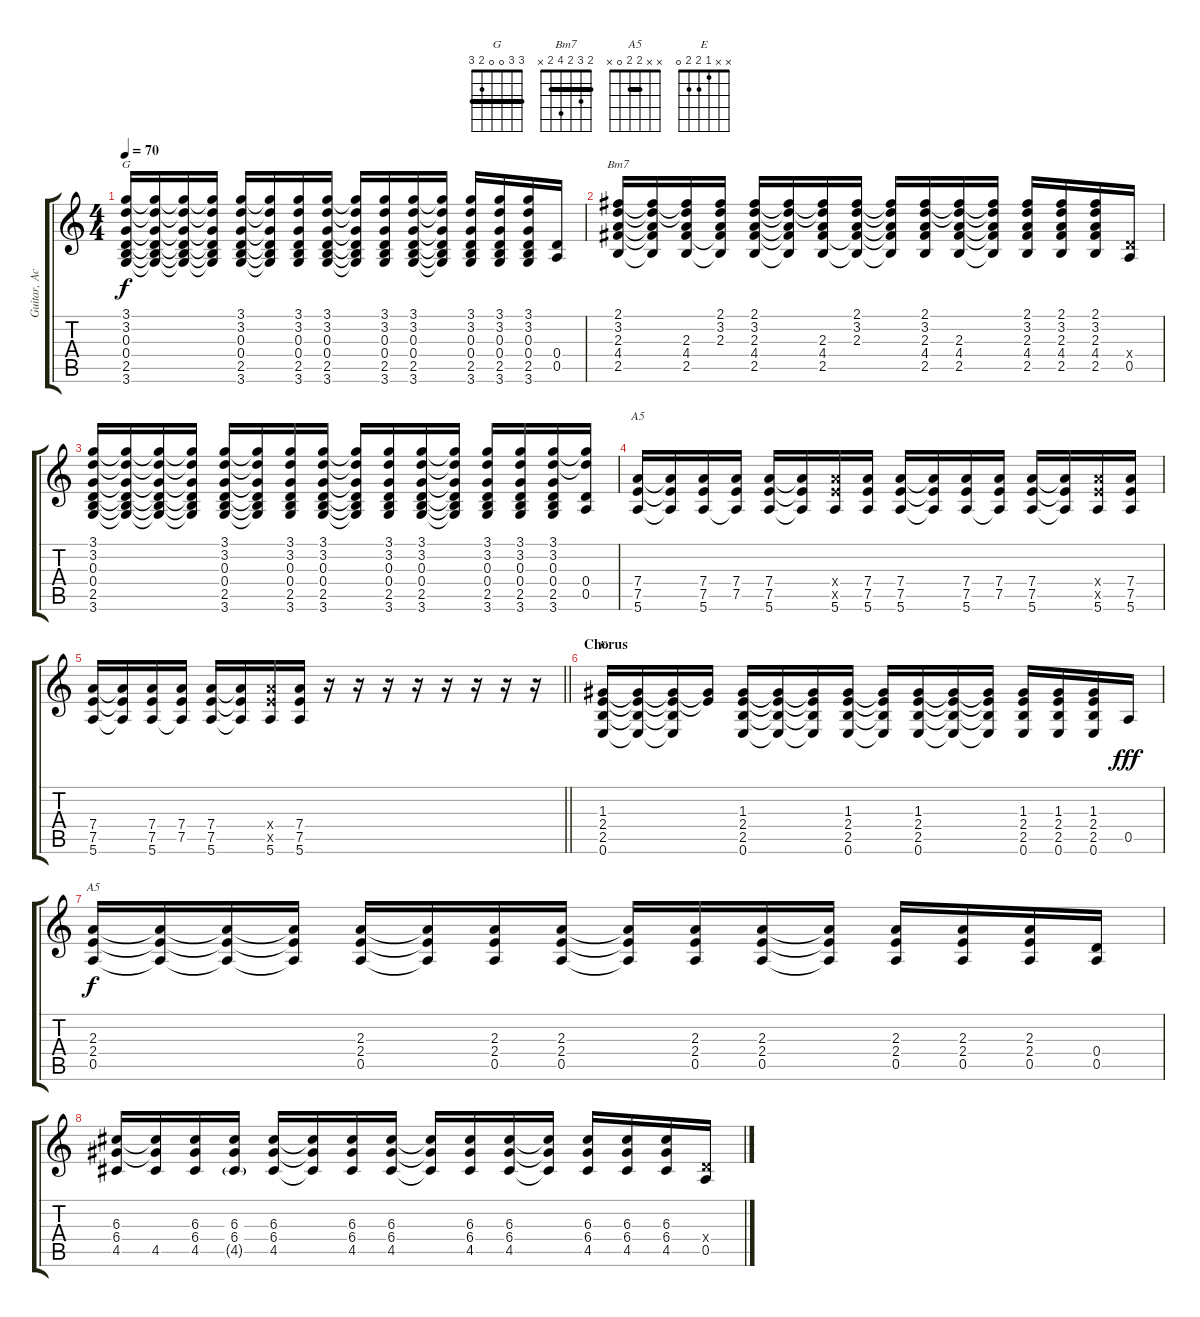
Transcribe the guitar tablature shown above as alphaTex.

\track ("Guitar, Acoustic" "Guitar, Ac") {instrument acousticguitarsteel}
\staff {score tabs}
\tuning (E4 B3 G3 D3 A2 E2) {hide}
\chord ("G" 3 3 0 0 2 3) {barre 3}
\chord ("Bm7" 2 3 2 4 2 x) {barre 2}
\chord ("A5" x x x 7 7 5) {firstfret 5 barre 7}
\chord ("E" x x 1 2 2 0)
\chord ("A5" x x 2 2 0 x) {barre 2}
\ts (4 4)
\tempo 70
\clef g2
\ks c
(3.1 3.2 0.3 0.4 2.5 3.6).16{ch "G" dy f} (3.1{t} 3.2{t} 0.3{t} 0.4{t} 2.5{t} 3.6{t}).16 (3.1{t} 3.2{t} 0.3{t} 0.4{t} 2.5{t} 3.6{t}).16 (3.1{t} 3.2{t} 0.3{t} 0.4{t} 2.5{t} 3.6{t}).16 (3.1 3.2 0.3 0.4 2.5 3.6).16 (3.1{t} 3.2{t} 0.3{t} 0.4{t} 2.5{t} 3.6{t}).16 (3.1 3.2 0.3 0.4 2.5 3.6).16 (3.1 3.2 0.3 0.4 2.5 3.6).16 (3.1{t} 3.2{t} 0.3{t} 0.4{t} 2.5{t} 3.6{t}).16 (3.1 3.2 0.3 0.4 2.5 3.6).16 (3.1 3.2 0.3 0.4 2.5 3.6).16 (3.1{t} 3.2{t} 0.3{t} 0.4{t} 2.5{t} 3.6{t}).16 (3.1 3.2 0.3 0.4 2.5 3.6).16 (3.1 3.2 0.3 0.4 2.5 3.6).16 (3.1 3.2 0.3 0.4 2.5 3.6).16 (0.4 0.5).16 |
(2.1 3.2 2.3 4.4 2.5).16{ch "Bm7"} (2.1{t} 3.2{t} 2.3{t} 4.4{t} 2.5{t}).16 (2.1{t} 3.2{t} 2.3 4.4 2.5).16 (2.1 3.2 2.3 4.4{t} 2.5{t}).16 (2.1 3.2 2.3 4.4 2.5).16 (2.1{t} 3.2{t} 2.3{t} 4.4{t} 2.5{t}).16 (2.1{t} 3.2{t} 2.3 4.4 2.5).16 (2.1 3.2 2.3 4.4{t} 2.5{t}).16 (2.1{t} 3.2{t} 2.3{t} 4.4{t} 2.5{t}).16 (2.1 3.2 2.3 4.4 2.5).16 (2.1{t} 3.2{t} 2.3 4.4 2.5).16 (2.1{t} 3.2{t} 2.3{t} 4.4{t} 2.5{t}).16 (2.1 3.2 2.3 4.4 2.5).16 (2.1 3.2 2.3 4.4 2.5).16 (2.1 3.2 2.3 4.4 2.5).16 (0.4{x} 0.5).16 |
(3.1 3.2 0.3 0.4 2.5 3.6).16 (3.1{t} 3.2{t} 0.3{t} 0.4{t} 2.5{t} 3.6{t}).16 (3.1{t} 3.2{t} 0.3{t} 0.4{t} 2.5{t} 3.6{t}).16 (3.1{t} 3.2{t} 0.3{t} 0.4{t} 2.5{t} 3.6{t}).16 (3.1 3.2 0.3 0.4 2.5 3.6).16 (3.1{t} 3.2{t} 0.3{t} 0.4{t} 2.5{t} 3.6{t}).16 (3.1 3.2 0.3 0.4 2.5 3.6).16 (3.1 3.2 0.3 0.4 2.5 3.6).16 (3.1{t} 3.2{t} 0.3{t} 0.4{t} 2.5{t} 3.6{t}).16 (3.1 3.2 0.3 0.4 2.5 3.6).16 (3.1 3.2 0.3 0.4 2.5 3.6).16 (3.1{t} 3.2{t} 0.3{t} 0.4{t} 2.5{t} 3.6{t}).16 (3.1 3.2 0.3 0.4 2.5 3.6).16 (3.1 3.2 0.3 0.4 2.5 3.6).16 (3.1 3.2 0.3 0.4 2.5 3.6).16 (3.1{t} 3.2{t} 0.4 0.5).16 |
(7.4 7.5 5.6).16{ch "A5"} (7.4{t} 7.5{t} 5.6{t}).16 (7.4 7.5 5.6).16 (7.4 7.5 5.6{t}).16 (7.4 7.5 5.6).16 (7.4{t} 7.5{t} 5.6{t}).16 (7.4{x} 7.5{x} 5.6).16 (7.4 7.5 5.6).16 (7.4 7.5 5.6).16 (7.4{t} 7.5{t} 5.6{t}).16 (7.4 7.5 5.6).16 (7.4 7.5 5.6{t}).16 (7.4 7.5 5.6).16 (7.4{t} 7.5{t} 5.6{t}).16 (7.4{x} 7.5{x} 5.6).16 (7.4 7.5 5.6).16 |
\barLineRight lightlight
(7.4 7.5 5.6).16 (7.4{t} 7.5{t} 5.6{t}).16 (7.4 7.5 5.6).16 (7.4 7.5 5.6{t}).16 (7.4 7.5 5.6).16 (7.4{t} 7.5{t} 5.6{t}).16 (7.4{x} 7.5{x} 5.6).16 (7.4 7.5 5.6).16 r.16 r.16 r.16 r.16 r.16 r.16 r.16 r.16 |
\section ("" "Chorus")
(1.3 2.4 2.5 0.6).16{ch "E"} (1.3{t} 2.4{t} 2.5{t} 0.6{t}).16 (1.3{t} 2.4{t} 2.5{t} 0.6{t}).16 (1.3{t} 2.4{t}).16 (1.3 2.4 2.5 0.6).16 (1.3{t} 2.4{t} 2.5{t} 0.6{t}).16 (1.3{t} 2.4{t} 2.5{t} 0.6{t}).16 (1.3 2.4 2.5 0.6).16 (1.3{t} 2.4{t} 2.5{t} 0.6{t}).16 (1.3 2.4 2.5 0.6).16 (1.3{t} 2.4{t} 2.5{t} 0.6{t}).16 (1.3{t} 2.4{t} 2.5{t} 0.6{t}).16 (1.3 2.4 2.5 0.6).16 (1.3 2.4 2.5 0.6).16 (1.3 2.4 2.5 0.6).16 0.5.16{dy fff} |
(2.3 2.4 0.5).16{ch "A5" dy f} (2.3{t} 2.4{t} 0.5{t}).16 (2.3{t} 2.4{t} 0.5{t}).16 (2.3{t} 2.4{t} 0.5{t}).16 (2.3 2.4 0.5).16 (2.3{t} 2.4{t} 0.5{t}).16 (2.3 2.4 0.5).16 (2.3 2.4 0.5).16 (2.3{t} 2.4{t} 0.5{t}).16 (2.3 2.4 0.5).16 (2.3 2.4 0.5).16 (2.3{t} 2.4{t} 0.5{t}).16 (2.3 2.4 0.5).16 (2.3 2.4 0.5).16 (2.3 2.4 0.5).16 (0.4 0.5).16 |
(6.3 6.4 4.5).16 (6.3{t} 6.4{t} 4.5).16 (6.3 6.4 4.5).16 (6.3 6.4 4.5{g}).16 (6.3 6.4 4.5).16 (6.3{t} 6.4{t} 4.5{t}).16 (6.3 6.4 4.5).16 (6.3 6.4 4.5).16 (6.3{t} 6.4{t} 4.5{t}).16 (6.3 6.4 4.5).16 (6.3 6.4 4.5).16 (6.3{t} 6.4{t} 4.5{t}).16 (6.3 6.4 4.5).16 (6.3 6.4 4.5).16 (6.3 6.4 4.5).16 (0.4{x} 0.5).16
